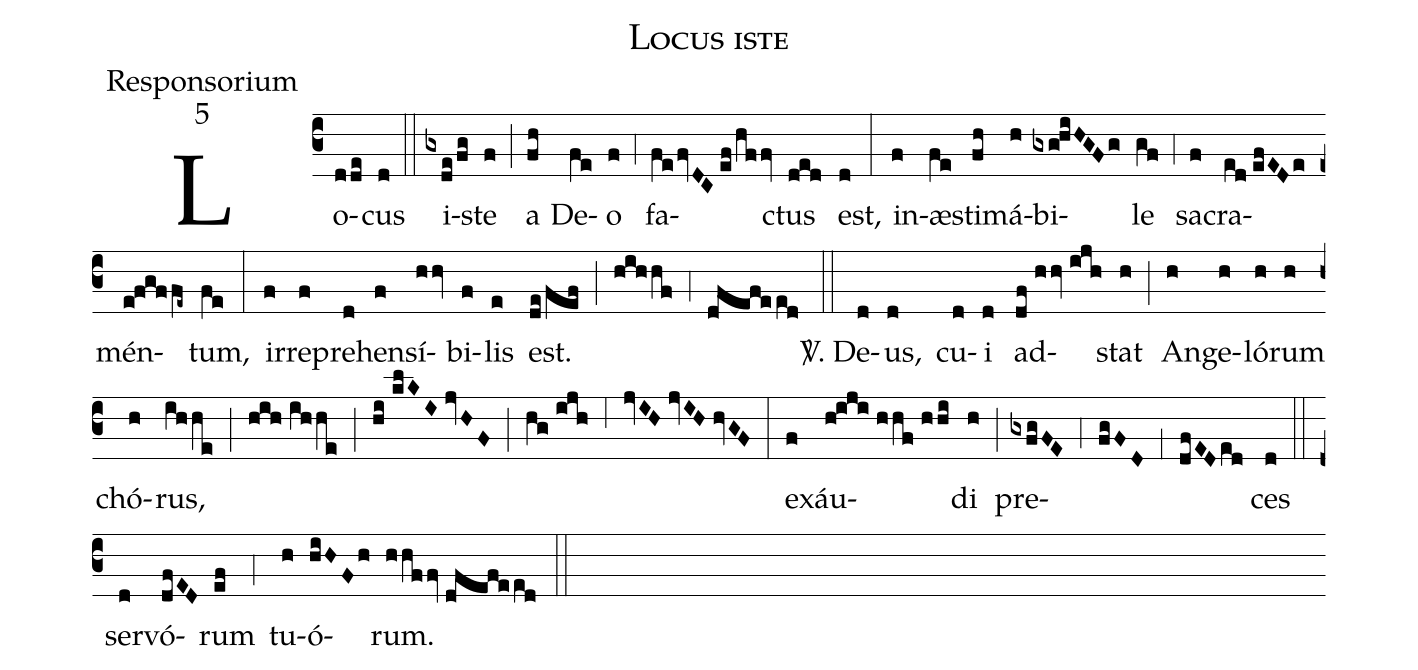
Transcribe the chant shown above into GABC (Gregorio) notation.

name:Locus iste;
office-part:Responsorium;
mode:5;
%%
(c3) Lo(dde)cus(d) (::)
i(gxde/fg)ste(f) (;) a(fh) De(fe)o(f) (,4) fa(fe/fvDC//ef/hffv)ctus(ded) est,(d) (:)
in(f)æ(fe)sti(fh)má(h)bi(gxg!hiHGFg)le(gf) (,4) sa(f)cra(ed//efEDe)mén(e!fgffe~)tum,(fe) (:)
ir(f)re(f)pre(d)hen(f)sí(hhv)bi(f)lis(e) est.(de/fef) (;) (hihhf) (,4) (dfefeed) (::)

<sp>V/</sp>. De(d)us,(d) cu(d)i(d) ad(df//hhv//ijh)stat(h) (;) An(h)ge(h)ló(h)rum(h) chó(h)rus,(ihhe) (;) (hih//ihhe) (;) (hi//klKI//jvHF) (;) (hg//ijh) (,6) (jvIH//jvIH//hvGF) (:)
ex(f)áu(h!iji//hhf//hhi)di(h) (;) pre(gxfgFE)(,4)(fgFD)(,1)(dfED/ed)ces(d) (::)
ser(d)vó(dfED)rum(ef) (,4) tu(h)ó(hiHFh)rum.(hhffv//dfefeed) (::)
